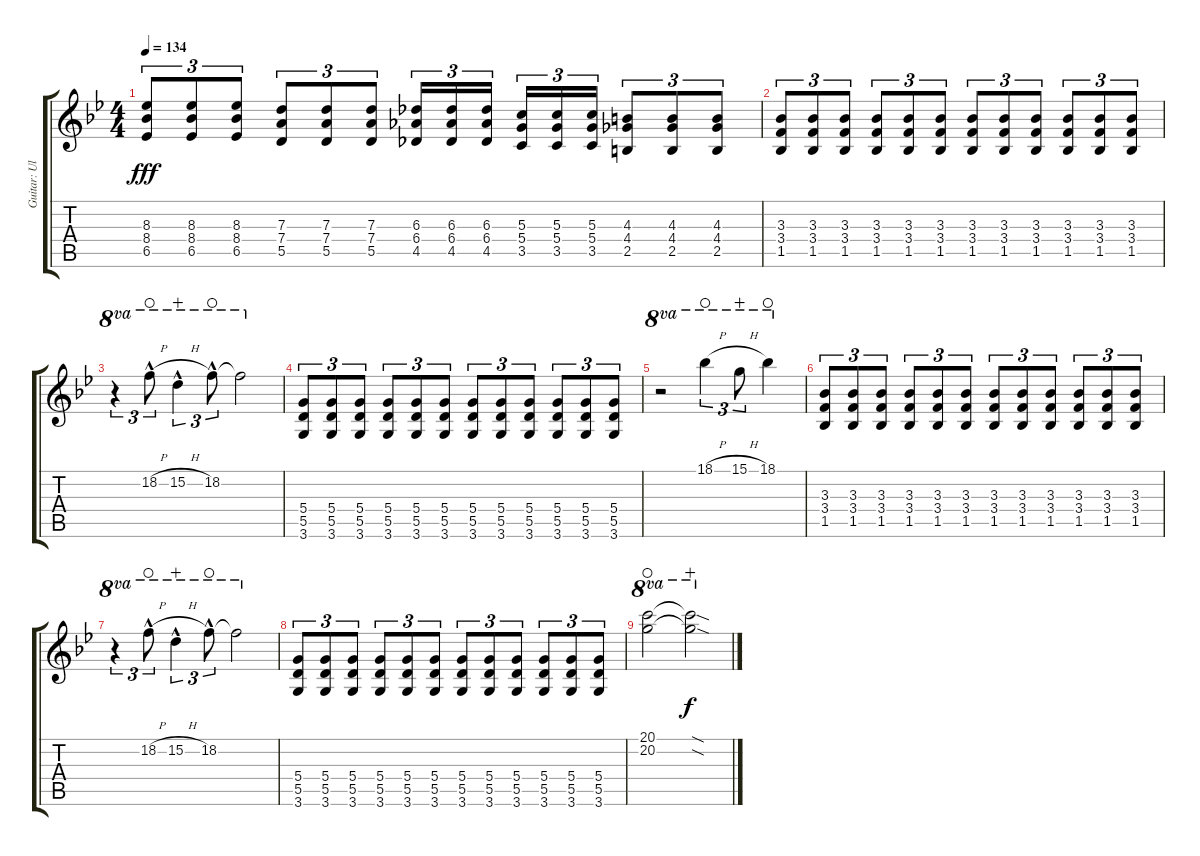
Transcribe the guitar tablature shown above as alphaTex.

\track ("Guitar: Ulrich" "Guitar: Ul") {instrument distortionguitar}
\staff {score tabs}
\tuning (E4 B3 G3 D3 A2 E2) {hide}
\ts (4 4)
\tempo 134
\clef g2
\ks bb
(8.3 8.4 6.5).8{tu (3 2) dy fff} (8.3 8.4 6.5).8{tu (3 2)} (8.3 8.4 6.5).8{tu (3 2)} (7.3 7.4 5.5).8{tu (3 2)} (7.3 7.4 5.5).8{tu (3 2)} (7.3 7.4 5.5).8{tu (3 2)} (6.3 6.4 4.5).16{tu (3 2)} (6.3 6.4 4.5).16{tu (3 2)} (6.3 6.4 4.5).16{tu (3 2) beam splitsecondary} (5.3 5.4 3.5).16{tu (3 2)} (5.3 5.4 3.5).16{tu (3 2)} (5.3 5.4 3.5).16{tu (3 2)} (4.3 4.4 2.5).8{tu (3 2)} (4.3 4.4 2.5).8{tu (3 2)} (4.3 4.4 2.5).8{tu (3 2)} |
(3.3 3.4 1.5).8{tu (3 2)} (3.3 3.4 1.5).8{tu (3 2)} (3.3 3.4 1.5).8{tu (3 2)} (3.3 3.4 1.5).8{tu (3 2)} (3.3 3.4 1.5).8{tu (3 2)} (3.3 3.4 1.5).8{tu (3 2)} (3.3 3.4 1.5).8{tu (3 2)} (3.3 3.4 1.5).8{tu (3 2)} (3.3 3.4 1.5).8{tu (3 2)} (3.3 3.4 1.5).8{tu (3 2)} (3.3 3.4 1.5).8{tu (3 2)} (3.3 3.4 1.5).8{tu (3 2)} |
r.4{tu (3 2) ot 8va volume 16} 18.2{h hac}.8{tu (3 2) ot 8va waho} 15.2{h hac}.4{tu (3 2) ot 8va wahc} 18.2{hac}.8{tu (3 2) ot 8va waho} 18.2{t}.2{ot 8va} |
(5.4 5.5 3.6).8{tu (3 2) volume 13} (5.4 5.5 3.6).8{tu (3 2)} (5.4 5.5 3.6).8{tu (3 2)} (5.4 5.5 3.6).8{tu (3 2)} (5.4 5.5 3.6).8{tu (3 2)} (5.4 5.5 3.6).8{tu (3 2)} (5.4 5.5 3.6).8{tu (3 2)} (5.4 5.5 3.6).8{tu (3 2)} (5.4 5.5 3.6).8{tu (3 2)} (5.4 5.5 3.6).8{tu (3 2)} (5.4 5.5 3.6).8{tu (3 2)} (5.4 5.5 3.6).8{tu (3 2)} |
r.2{ot 8va volume 16} 18.1{h}.4{tu (3 2) ot 8va waho} 15.1{h}.8{tu (3 2) ot 8va wahc} 18.1.4{ot 8va waho} |
(3.3 3.4 1.5).8{tu (3 2) volume 13} (3.3 3.4 1.5).8{tu (3 2)} (3.3 3.4 1.5).8{tu (3 2)} (3.3 3.4 1.5).8{tu (3 2)} (3.3 3.4 1.5).8{tu (3 2)} (3.3 3.4 1.5).8{tu (3 2)} (3.3 3.4 1.5).8{tu (3 2)} (3.3 3.4 1.5).8{tu (3 2)} (3.3 3.4 1.5).8{tu (3 2)} (3.3 3.4 1.5).8{tu (3 2)} (3.3 3.4 1.5).8{tu (3 2)} (3.3 3.4 1.5).8{tu (3 2)} |
r.4{tu (3 2) ot 8va volume 16} 18.2{h hac}.8{tu (3 2) ot 8va waho} 15.2{h hac}.4{tu (3 2) ot 8va wahc} 18.2{hac}.8{tu (3 2) ot 8va waho} 18.2{t}.2{ot 8va} |
(5.4 5.5 3.6).8{tu (3 2) volume 13} (5.4 5.5 3.6).8{tu (3 2)} (5.4 5.5 3.6).8{tu (3 2)} (5.4 5.5 3.6).8{tu (3 2)} (5.4 5.5 3.6).8{tu (3 2)} (5.4 5.5 3.6).8{tu (3 2)} (5.4 5.5 3.6).8{tu (3 2)} (5.4 5.5 3.6).8{tu (3 2)} (5.4 5.5 3.6).8{tu (3 2)} (5.4 5.5 3.6).8{tu (3 2)} (5.4 5.5 3.6).8{tu (3 2)} (5.4 5.5 3.6).8{tu (3 2)} |
(20.1 20.2).2{ot 8va volume 16 waho} (20.1{sod t} 20.2{sod t}).2{ot 8va dy f wahc}
